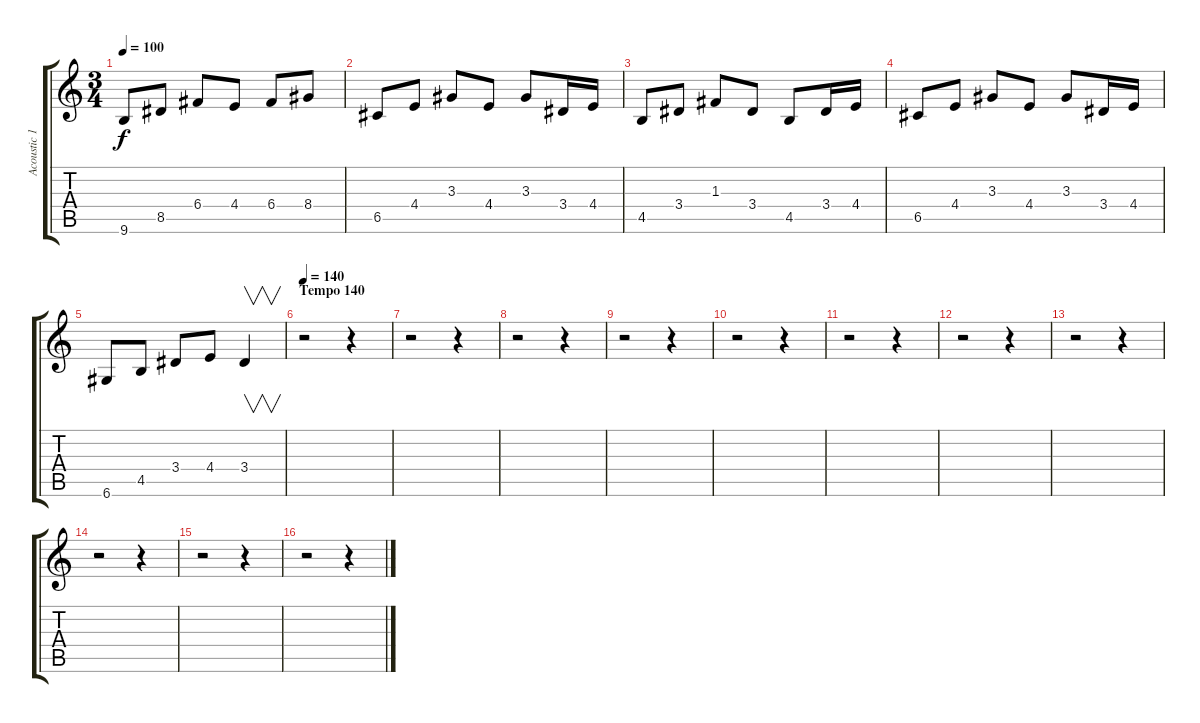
\track ("Acoustic 1" "Acoustic 1") {instrument acousticguitarsteel}
\staff {score tabs}
\tuning (D4 A3 F3 C3 G2 D2) {hide}
\ts (3 4)
\tempo 100
\clef g2
\ks c
9.6.8{dy f} 8.5.8 6.4.8 4.4.8 6.4.8 8.4.8 |
6.5.8 4.4.8 3.3.8 4.4.8 3.3.8 3.4.16 4.4.16 |
4.5.8 3.4.8 1.3.8 3.4.8 4.5.8 3.4.16 4.4.16 |
6.5.8 4.4.8 3.3.8 4.4.8 3.3.8 3.4.16 4.4.16 |
6.6.8 4.5.8 3.4.8 4.4.8 3.4.4{v} |
\section ("" "Tempo 140")
\tempo 140
r.2 r.4 |
r.2 r.4 |
r.2 r.4 |
r.2 r.4 |
r.2 r.4 |
r.2 r.4 |
r.2 r.4 |
r.2 r.4 |
r.2 r.4 |
r.2 r.4 |
r.2 r.4
